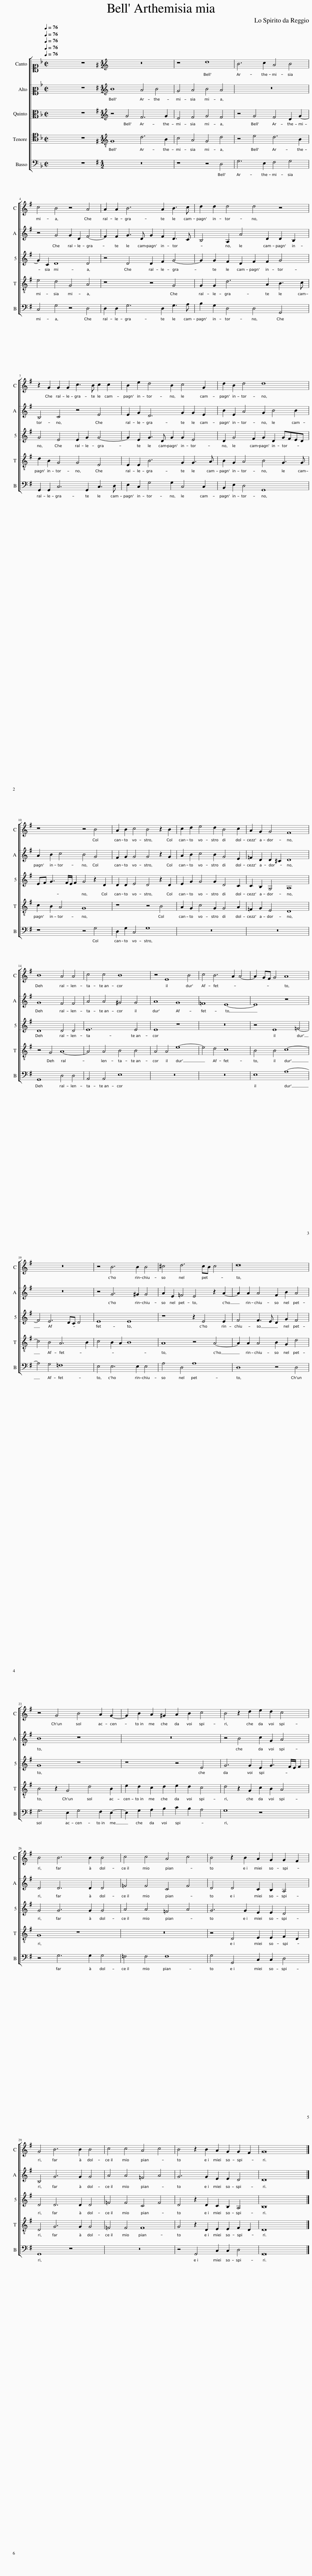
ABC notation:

X:1
%%score [ 1 [ 2 3 ] 4 5 ]
L:1/8
Q:1/4=76
M:2/2
I:linebreak $
K:F
V:1 alto1
V:2 alto2
V:3 alto
V:4 tenor
V:5 bass
V:1
 x8 | z8 |[K:G][M:4/2][K:treble] z16 | z8 d8 | B6 c2 A4 B4 |$ %5
 c4 B4 z4 A4 | A2 A2 B6 A2 B3 c | d2 d2 d4 d4 z4 |$ z2 G2 G2 G2 c3 B c2 c2 | B2 e2 d4 B2 c4 G2 | %10
 d2 B2 d4 d8 |$ z8 z4 B4 | A2 B2 c4 B4 z2 B2 | c2 d2 e4 d2 B4 c2 | A2 G2 G4 F8 |$ %15
 B8 A4 A4 | c4 c4 B8 | z4 E8 B4 | c4 B6 A2 A4- | A2 GF G4 A8 |$ %20
 z16 | z4 B6 B2 B4 | ^c4 d6 cB c4 | d16 |$ z4 G4 B4 A2 G2- | %25
 G2 B2 A2 ^G2 A2 B2 c4 | B4 z2 d2 e2 d2 c4 |$ B4 B6 B2 B4 | c4 c4 A4 c4 | B4 z2 B2 A2 G2 G2 F2 |$ %30
 G4 B6 B2 B4 | c4 c4 A4 c4 | B4 z2 B2 A2 G2 G2 F2 | G16 |] %34
V:2
 x8 | z8 |[K:G][M:4/2][K:treble] B8 A4 B4 | G4 A4 B4 A4 | z16 |$ %5
 z4 G4 G2 D2 F4- | F2 F2 G3 D G2 F2 D3 C | B,4 A,2 A4 D2 D2 B,2 |$ B,4 C4 z4 E4 | E2 G2 D6 G2 G2 E2 | %10
 B2 E2 A4 G2 B4 B2 |$ A2 B2 c4 B4 G4 | F2 G2 G4 G4 z2 G2 | A2 B2 c4 B2 G4 E2 | =F2 D2 D2 ^C2 D8 |$ %15
 G8 F4 F4 | A4 A4 ^G4 G4 | A8 G8 | =F8 E8- | E8 z8 |$ %20
 z16 | z4 G6 ^G2 G4 | A2 E2 =F4 E4 z2 A2- | A2 A2 A4 F2 B2 A4 |$ B8 z8 | %25
 z16 | z4 B4 c2 G2 A4 |$ D4 D6 D2 D4 | =F4 F4 C4 F4 | D4 D4 C2 B,2 A,4 |$ %30
 B,4 G6 G2 G4 | A4 A4 =F4 A4 | G6 G2 E2 E2 D4 | D16 |] %34
V:3
 x8 | z8 |[K:G][M:4/2][K:treble] z4 G4 F6 G2 | E4 F4 G4 F4 | z4 G4 F4 D2 G2- |$ %5
 G2 C2 D8 D4 | z4 D4 D2 F2 G4- | G2 G2 F2 D2 F2 F2 G4 |$ G4 E4 E2 G2 G4- | G2 E2 G3 D G2 G2 E4 | %10
 D2 G4 F2 G2 D2 GFED |$ EF G3 F/E/ F2 G4 z2 D2 | D2 D2 E4 D4 z2 D2 | E2 G2 G4 G2 D4 C2 | C2 B,2 G,4 A,8 |$ %15
 D8 D4 D4 | E12 E4 | E8 z8 | z16 | z4 E8 =F4- |$ %20
 F4 E6 DC D4 | E8 E8 | z8 z2 E4 E2 | F4 F3 E D2 G2 F4 |$ G8 z8 | %25
 z8 z4 E4 | G6 G2 E2 G3 F/E/ F2 |$ G4 G6 G2 G4 | A4 A4 =F4 A4 | G6 G2 E2 E2 D4 |$ %30
 D4 D6 D2 D4 | =F4 F4 C4 F4 | D4 z2 D2 C2 B,2 A,4 | B,16 |] %34
V:4
 x8 | z8 |[K:G][M:4/2][K:treble-8] G8 d6 B2 | c4 A4 G4 d4 | z4 e4 d6 B2 |$ %5
 e4 d4 G4 A4 | z8 z4 G4 | G2 G2 d6 A2 B3 c |$ d2 B2 G4 G4 E4 | E2 E2 B6 G2 G3 A | %10
 B2 G2 A4 B4 G3 G |$ c2 B2 A4 G8 | z8 z4 B4 | A2 G2 c4 G2 G4 A2 | =F2 G2 E4 D8 |$ %15
 z4 G4 A8- | A4 A4 B4 B4 | A4 A4 e8- | e4 d4 c8 | B4 B4 c8- |$ %20
 c4 B4 A6 B2 | c4 B2 A2 B8 | A8 z4 A4- | A2 A2 A4 B2 G2 d4 |$ B4 z2 G4 d4 B2 | %25
 e2 d2 c2 d2 e2 d2 c4 | d4 z2 G2 c2 B2 A4 |$ G8 z8 | z16 | z4 D4 E2 E2 F2 D2 |$ %30
 D4 G6 G2 G4 | =F4 F4 F8 | G4 z2 D2 E2 E2 F2 D2 | D16 |] %34
V:5
 x8 | z8 |[K:G][M:4/2] z16 | z8 z4 D,4 | G,6 E,2 F,4 G,4 |$ %5
 C,4 G,4 z4 D,4 | D,2 D,2 G,6 D,2 G,3 A, | B,2 G,2 D,4 D,4 G,,4 |$ G,,2 G,,2 C,6 G,,2 C,3 D, | E,2 C,2 G,4 G,2 C,4 C,2 | %10
 B,,2 E,2 D,4 G,,8 |$ z8 z4 G,4 | D,2 G,2 C,4 G,8 | z16 | z16 |$ %15
 G,,8 D,4 D,4 | A,,4 A,,4 E,8 | z16 | z16 | E,8 A,8- |$ %20
 A,4 G,4 =F,8 | E,4 E,6 E,2 E,4 | A,4 D,4 A,8 | D,8 z4 D,4 |$ G,6 E,2 G,4 F,2 E,2- | %25
 E,2 G,2 A,2 B,2 C2 B,2 A,4 | G,8 z8 |$ z4 G,6 G,2 G,4 | =F,4 F,4 F,8 | G,4 G,,4 C,2 C,2 D,4 |$ %30
 G,,8 z8 | z16 | z4 G,,4 C,2 C,2 D,4 | G,,16 |] %34
